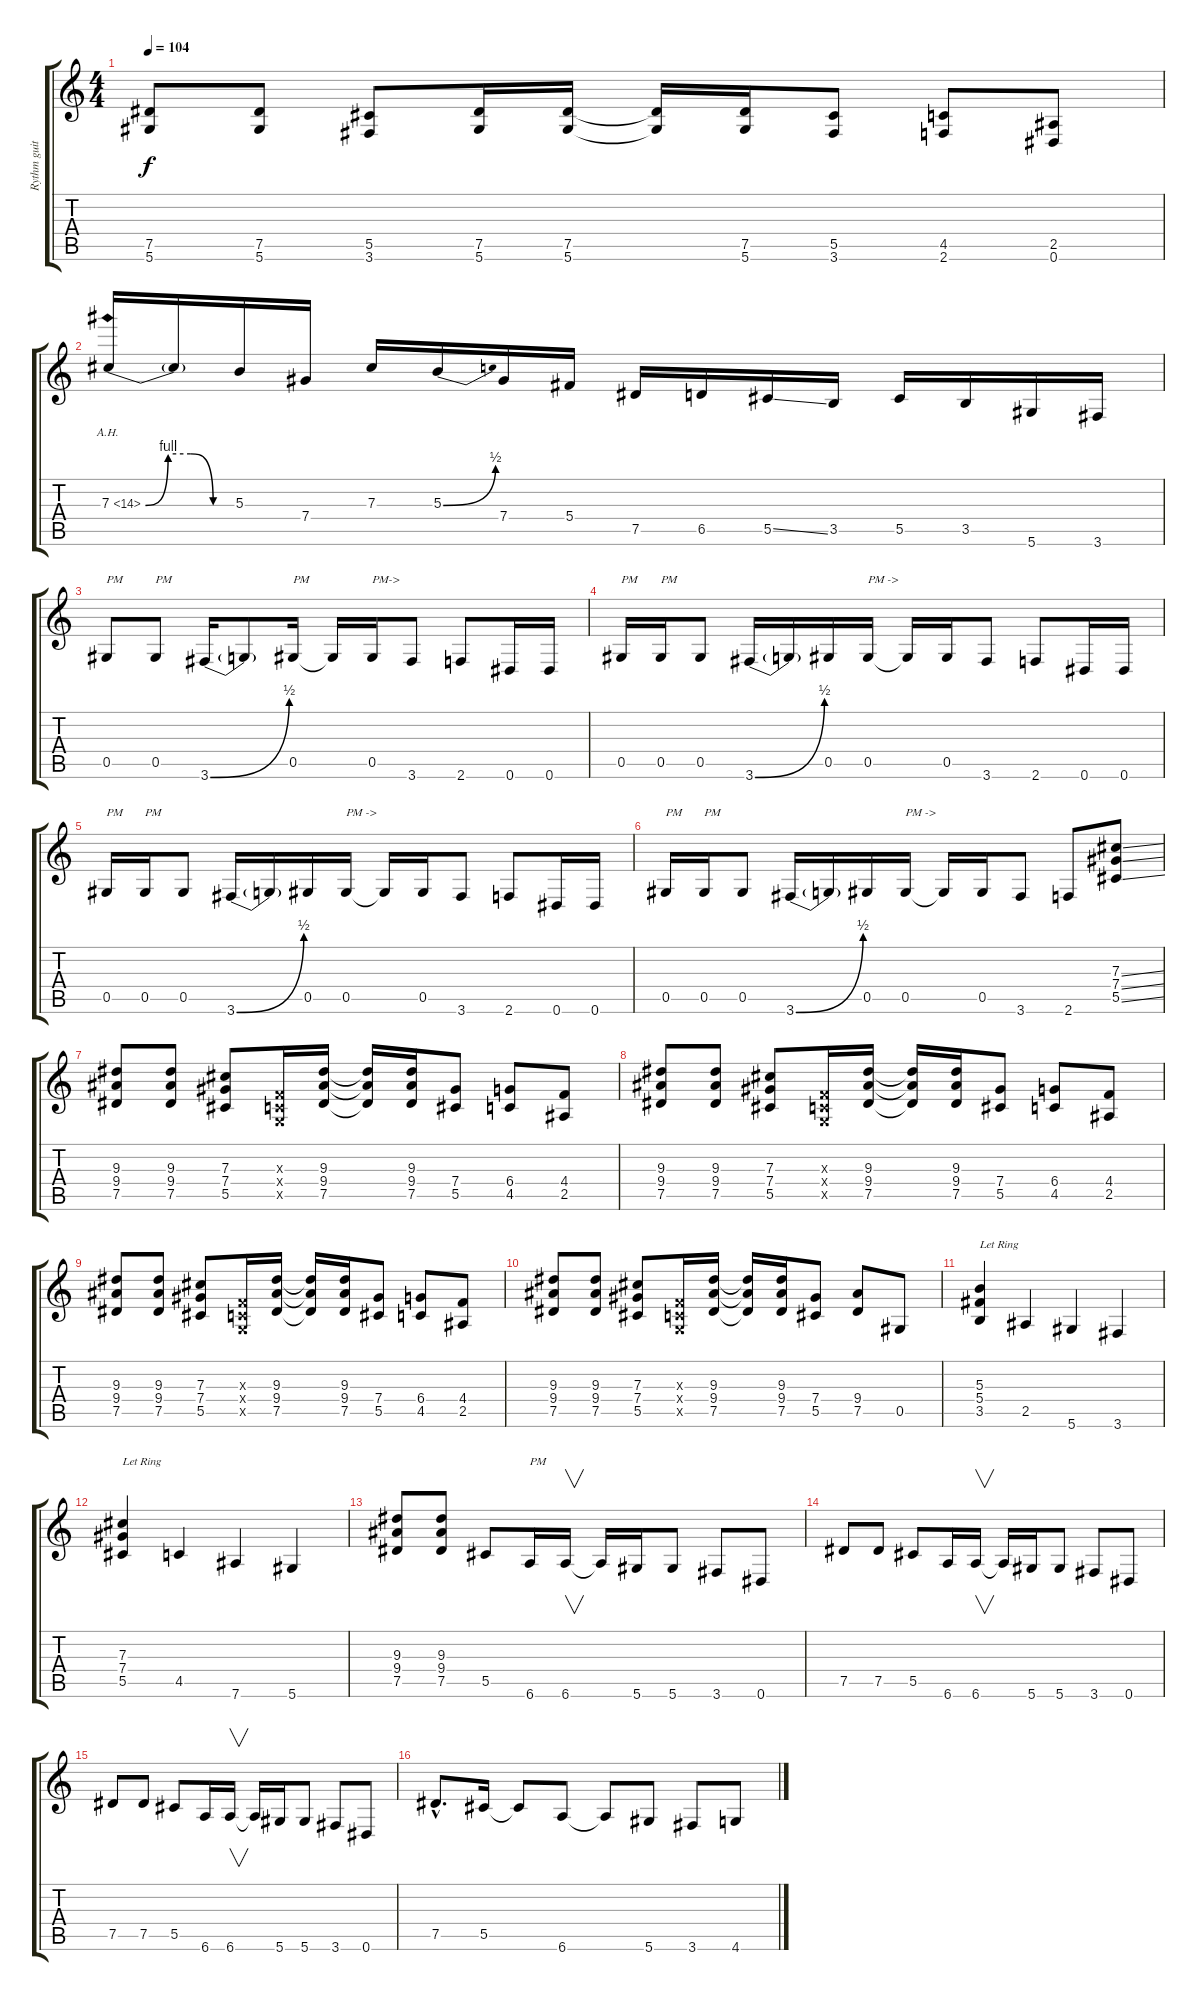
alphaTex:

\track ("Rythm guitar 2" "Rythm guit") {instrument overdrivenguitar}
\staff {score tabs}
\tuning (Eb4 Bb3 Gb3 Db3 Ab2 Eb2) {hide}
\ts (4 4)
\tempo 104
\clef g2
\ks c
(7.5 5.6).8{dy f} (7.5 5.6).8 (5.5 3.6).8 (7.5 5.6).16 (7.5 5.6).16 (7.5{t} 5.6{t}).16 (7.5 5.6).16 (5.5 3.6).8 (4.5 2.6).8 (2.5 0.6).8 |
7.3{be (custom 0 0 15 4 30 4 45 0 60 0) ah 7}.16 7.3{t}.16 5.3.16 7.4.16 7.3.16 5.3{be (bend 0 0 60 2)}.16 7.4.16 5.4.16 7.5.16 6.5.16 5.5{ss}.16 3.5.16 5.5.16 3.5.16 5.6.16 3.6.16 |
0.5.8{txt "PM"} 0.5.8{txt "PM"} 3.6{be (bend 0 0 60 2)}.16 3.6{t}.8 0.5.16{txt "PM"} 0.5{t}.16 0.5.16{txt "PM->"} 3.6.8 2.6.8 0.6.16 0.6.16 |
0.5.16{txt "PM"} 0.5.16{txt "PM"} 0.5.8 3.6{be (bend 0 0 60 2)}.16 3.6{t}.16 0.5.16 0.5.16{txt "PM ->"} 0.5{t}.16 0.5.16 3.6.8 2.6.8 0.6.16 0.6.16 |
0.5.16{txt "PM"} 0.5.16{txt "PM"} 0.5.8 3.6{be (bend 0 0 60 2)}.16 3.6{t}.16 0.5.16 0.5.16{txt "PM ->"} 0.5{t}.16 0.5.16 3.6.8 2.6.8 0.6.16 0.6.16 |
0.5.16{txt "PM"} 0.5.16{txt "PM"} 0.5.8 3.6{be (bend 0 0 60 2)}.16 3.6{t}.16 0.5.16 0.5.16{txt "PM ->"} 0.5{t}.16 0.5.16 3.6.8 2.6.8 (7.3{ss} 7.4{ss} 5.5{ss}).8 |
(9.3 9.4 7.5).8 (9.3 9.4 7.5).8 (7.3 7.4 5.5).8 (-1.3{x} -1.4{x} -1.5{x}).16 (9.3 9.4 7.5).16 (9.3{t} 9.4{t} 7.5{t}).16 (9.3 9.4 7.5).16 (7.4 5.5).8 (6.4 4.5).8 (4.4 2.5).8 |
(9.3 9.4 7.5).8 (9.3 9.4 7.5).8 (7.3 7.4 5.5).8 (-1.3{x} -1.4{x} -1.5{x}).16 (9.3 9.4 7.5).16 (9.3{t} 9.4{t} 7.5{t}).16 (9.3 9.4 7.5).16 (7.4 5.5).8 (6.4 4.5).8 (4.4 2.5).8 |
(9.3 9.4 7.5).8 (9.3 9.4 7.5).8 (7.3 7.4 5.5).8 (-1.3{x} -1.4{x} -1.5{x}).16 (9.3 9.4 7.5).16 (9.3{t} 9.4{t} 7.5{t}).16 (9.3 9.4 7.5).16 (7.4 5.5).8 (6.4 4.5).8 (4.4 2.5).8 |
(9.3 9.4 7.5).8 (9.3 9.4 7.5).8 (7.3 7.4 5.5).8 (-1.3{x} -1.4{x} -1.5{x}).16 (9.3 9.4 7.5).16 (9.3{t} 9.4{t} 7.5{t}).16 (9.3 9.4 7.5).16 (7.4 5.5).8 (9.4 7.5).8 0.5.8 |
(5.3 5.4 3.5).4{txt "Let Ring"} 2.5.4 5.6.4 3.6.4 |
(7.3 7.4 5.5).4{txt "Let Ring"} 4.5.4 7.6.4 5.6.4 |
(9.3 9.4 7.5).8 (9.3 9.4 7.5).8 5.5.8 6.6.16{txt "PM"} 6.6.16{v} 6.6{t}.16 5.6.16 5.6.8 3.6.8 0.6.8 |
7.5.8 7.5.8 5.5.8 6.6.16 6.6.16{v} 6.6{t}.16 5.6.16 5.6.8 3.6.8 0.6.8 |
7.5.8 7.5.8 5.5.8 6.6.16 6.6.16{v} 6.6{t}.16 5.6.16 5.6.8 3.6.8 0.6.8 |
7.5{hac}.8{d} 5.5.16 5.5{t}.8 6.6.8 6.6{t}.8 5.6.8 3.6.8 4.6.8
